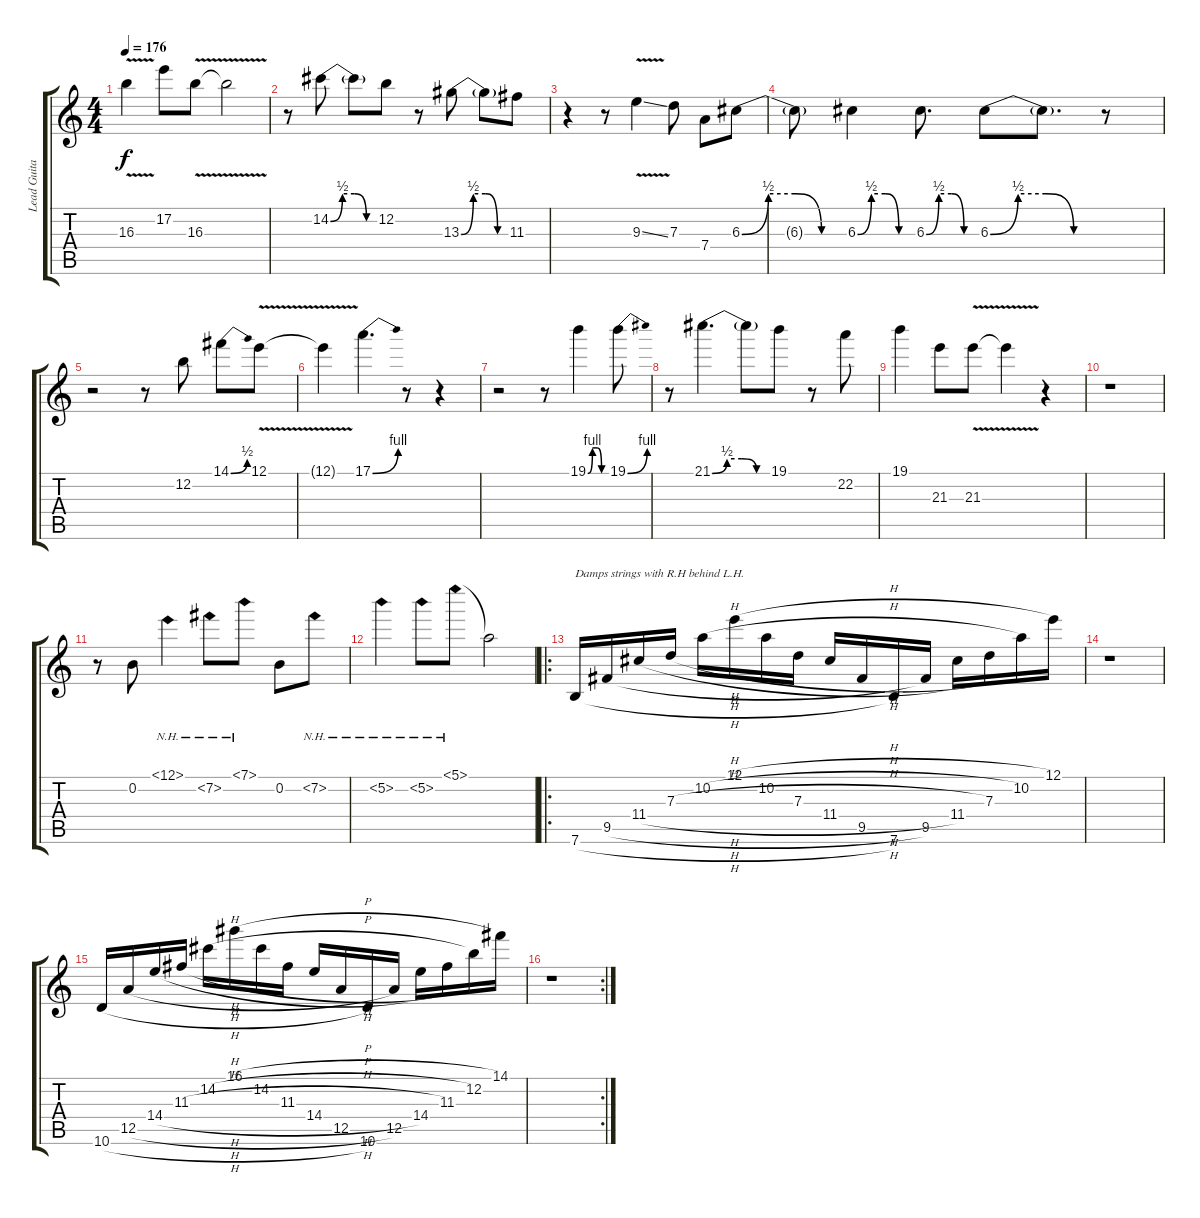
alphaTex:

\track ("Lead Guitar" "Lead Guita") {instrument distortionguitar}
\staff {score tabs}
\tuning (E4 B3 G3 D3 A2 E2) {hide}
\ts (4 4)
\tempo 176
\clef g2
\ks c
16.3{v}.4{dy f} 17.2.8 16.3{v}.8 16.3{t}.2 |
r.8 14.2{be (custom 0 0 15 2 30 2 45 0 60 0)}.8 14.2{t}.8 12.2.8 r.8 13.3{be (custom 0 0 15 2 30 2 45 0 60 0)}.8 13.3{t}.8 11.3.8 |
r.4 r.8 9.3{v ss}.4 7.3.8 7.4.8 6.3{be (custom 0 0 15 2 30 2 45 0 60 0)}.8 |
6.3{t}.8 6.3{be (custom 0 0 15 2 30 2 45 0 60 0)}.4 6.3{be (custom 0 0 15 2 30 2 45 0 60 0)}.8{d} 6.3{be (custom 0 0 15 2 30 2 45 0 60 0)}.8 6.3{t}.8{d} r.8 |
r.2 r.8 12.2.8 14.1{be (bend 0 0 60 2)}.8 12.1{v}.8 |
12.1{t}.4 17.1{be (bend 0 0 60 4)}.4{d} r.8 r.4 |
r.2 r.8 19.1{be (custom 0 0 15 4 30 4 45 0 60 0)}.4 19.1{be (bend 0 0 60 4)}.8 |
r.8 21.1{be (custom 0 0 15 2 30 2 45 0 60 0)}.4{d} 21.1{t}.8 19.1.8 r.8 22.2.8 |
19.1.4 21.3.8 21.3{v}.8 21.3{t}.4 r.4 |
r.1 |
r.8 0.2.8 12.1{nh}.4 7.2{nh}.8 7.1{nh}.8 0.2.8 7.2{nh}.8 |
5.2{nh}.4 5.2{nh}.8 5.1{nh}.8 5.1{t}.2 |
\ro
7.6{h}.16{txt "Damps strings with R.H behind L.H."} 9.5{h}.16 11.4{h}.16 7.3{h}.16 10.2{h}.16 12.1{h}.16 10.2{h}.16 7.3{h}.16 11.4{h}.16 9.5{h}.16 7.6.16 9.5.16 11.4.16 7.3.16 10.2.16 12.1.16 |
r.1 |
10.6{h}.16 12.5{h}.16 14.4{h}.16 11.3{h}.16 14.2{h}.16 16.1{h}.16 14.2{h}.16 11.3{h}.16 14.4{h}.16 12.5{h}.16 10.6.16 12.5.16 14.4.16 11.3.16 12.2.16 14.1.16 |
\rc 2
r.1
